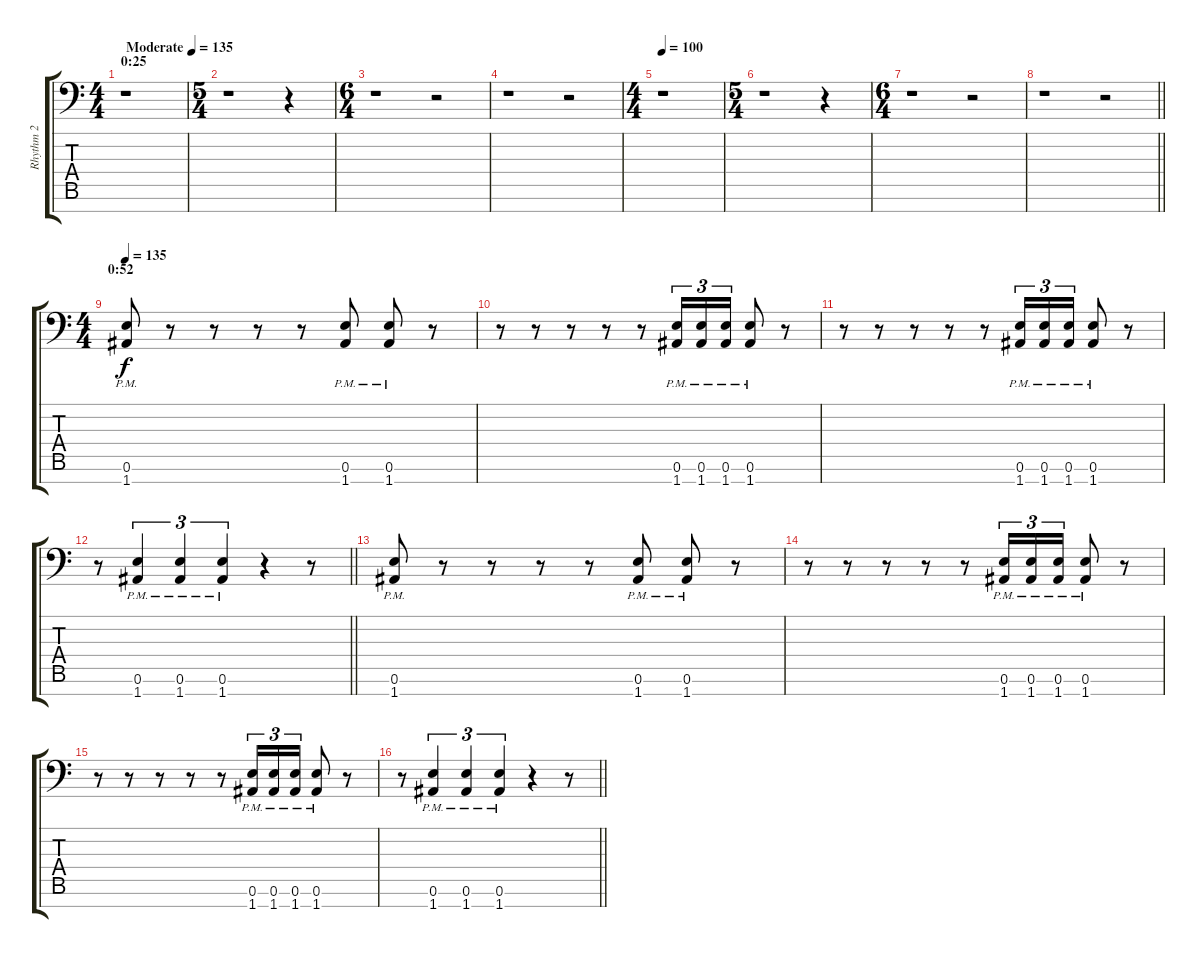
\track ("Rhythm 2" "Rhythm 2") {instrument distortionguitar}
\staff {score tabs}
\tuning (E4 B3 G3 D3 A2 E2 A1) {hide}
\ts (4 4)
\section ("" "0:25")
\tempo (135 "Moderate")
\tempo 100
\tempo (135 "Moderate")
\clef f4
\ks c
r.1{dy f instrument distortionguitar} |
\ts (5 4)
r.1 r.4 |
\ts (6 4)
r.1 r.2 |
r.1 r.2 |
\ts (4 4)
\tempo 100
r.1 |
\ts (5 4)
r.1 r.4 |
\ts (6 4)
r.1 r.2 |
\barLineRight lightlight
r.1 r.2 |
\ts (4 4)
\section ("" "0:52")
\tempo 135
(0.6{pm} 1.7{pm}).8 r.8 r.8 r.8 r.8 (0.6{pm} 1.7{pm}).8 (0.6{pm} 1.7{pm}).8 r.8 |
r.8 r.8 r.8 r.8 r.8 (0.6{pm} 1.7{pm}).16{tu (3 2)} (0.6{pm} 1.7{pm}).16{tu (3 2)} (0.6{pm} 1.7{pm}).16{tu (3 2)} (0.6{pm} 1.7{pm}).8 r.8 |
r.8 r.8 r.8 r.8 r.8 (0.6{pm} 1.7{pm}).16{tu (3 2)} (0.6{pm} 1.7{pm}).16{tu (3 2)} (0.6{pm} 1.7{pm}).16{tu (3 2)} (0.6{pm} 1.7{pm}).8 r.8 |
\barLineRight lightlight
r.8 (0.6{pm} 1.7{pm}).4{tu (3 2)} (0.6{pm} 1.7{pm}).4{tu (3 2)} (0.6{pm} 1.7{pm}).4{tu (3 2)} r.4 r.8 |
(0.6{pm} 1.7{pm}).8 r.8 r.8 r.8 r.8 (0.6{pm} 1.7{pm}).8 (0.6{pm} 1.7{pm}).8 r.8 |
r.8 r.8 r.8 r.8 r.8 (0.6{pm} 1.7{pm}).16{tu (3 2)} (0.6{pm} 1.7{pm}).16{tu (3 2)} (0.6{pm} 1.7{pm}).16{tu (3 2)} (0.6{pm} 1.7{pm}).8 r.8 |
r.8 r.8 r.8 r.8 r.8 (0.6{pm} 1.7{pm}).16{tu (3 2)} (0.6{pm} 1.7{pm}).16{tu (3 2)} (0.6{pm} 1.7{pm}).16{tu (3 2)} (0.6{pm} 1.7{pm}).8 r.8 |
\barLineRight lightlight
r.8 (0.6{pm} 1.7{pm}).4{tu (3 2)} (0.6{pm} 1.7{pm}).4{tu (3 2)} (0.6{pm} 1.7{pm}).4{tu (3 2)} r.4 r.8
